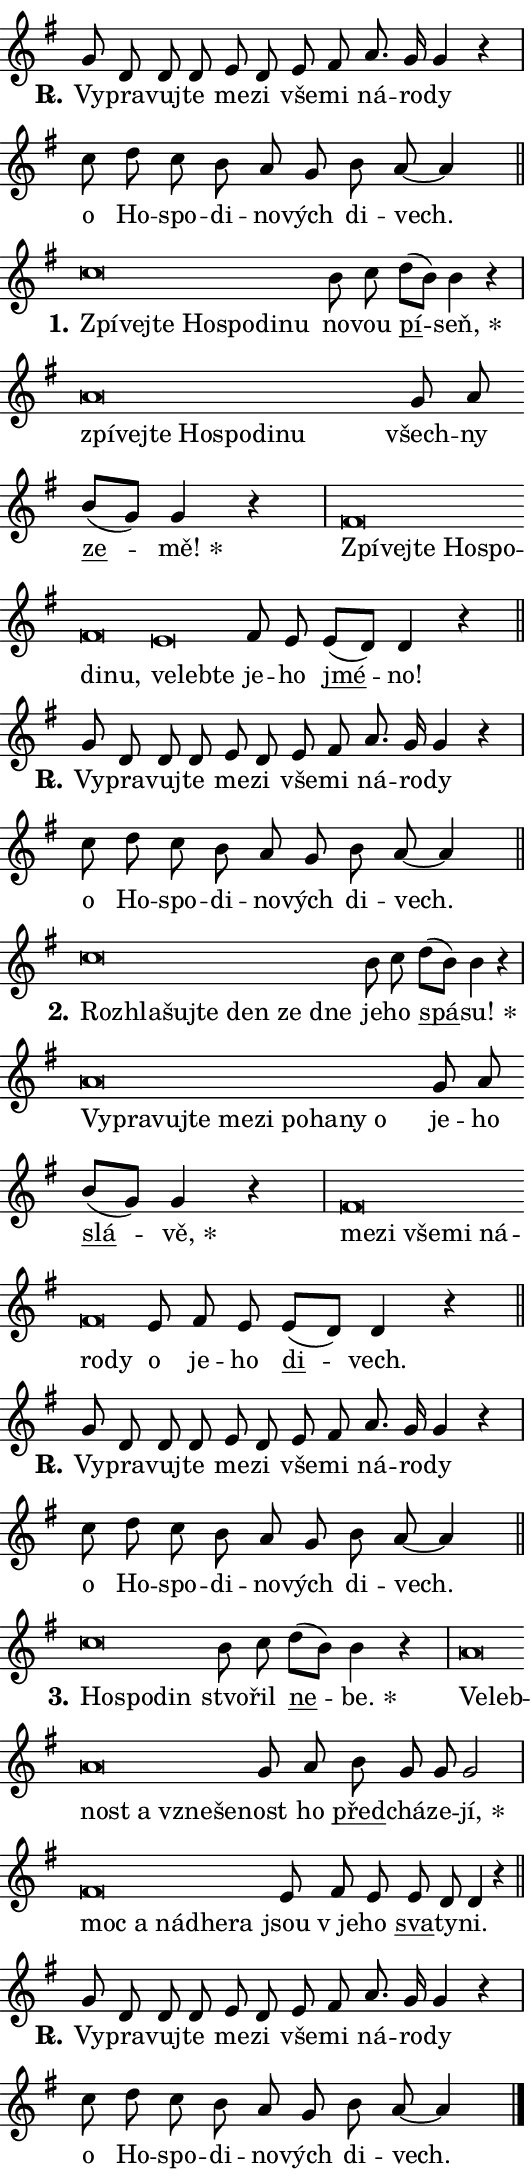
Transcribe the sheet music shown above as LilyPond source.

\version "2.24.0"
\header { tagline = "" }
\paper {
  indent = 0\cm
  top-margin = 0\cm
  right-margin = 0.13\cm % to fit lyric hyphens
  bottom-margin = 0\cm
  left-margin = 0\cm
  paper-width = 9\cm
  page-breaking = #ly:one-page-breaking
  system-system-spacing.basic-distance = #11
  score-system-spacing.basic-distance = #11
  ragged-last = ##f
}


%% Author: Thomas Morley
%% https://lists.gnu.org/archive/html/lilypond-user/2020-05/msg00002.html
#(define (line-position grob)
"Returns position of @var[grob} in current system:
   @code{'start}, if at first time-step
   @code{'end}, if at last time-step
   @code{'middle} otherwise
"
  (let* ((col (ly:item-get-column grob))
         (ln (ly:grob-object col 'left-neighbor))
         (rn (ly:grob-object col 'right-neighbor))
         (col-to-check-left (if (ly:grob? ln) ln col))
         (col-to-check-right (if (ly:grob? rn) rn col))
         (break-dir-left
           (and
             (ly:grob-property col-to-check-left 'non-musical #f)
             (ly:item-break-dir col-to-check-left)))
         (break-dir-right
           (and
             (ly:grob-property col-to-check-right 'non-musical #f)
             (ly:item-break-dir col-to-check-right))))
        (cond ((eqv? 1 break-dir-left) 'start)
              ((eqv? -1 break-dir-right) 'end)
              (else 'middle))))

#(define (tranparent-at-line-position vctor)
  (lambda (grob)
  "Relying on @code{line-position} select the relevant enry from @var{vctor}.
Used to determine transparency,"
    (case (line-position grob)
      ((end) (not (vector-ref vctor 0)))
      ((middle) (not (vector-ref vctor 1)))
      ((start) (not (vector-ref vctor 2))))))

noteHeadBreakVisibility =
#(define-music-function (break-visibility)(vector?)
"Makes @code{NoteHead}s transparent relying on @var{break-visibility}"
#{
  \override NoteHead.transparent =
    #(tranparent-at-line-position break-visibility)
#})

#(define delete-ledgers-for-transparent-note-heads
  (lambda (grob)
    "Reads whether a @code{NoteHead} is transparent.
If so this @code{NoteHead} is removed from @code{'note-heads} from
@var{grob}, which is supposed to be @code{LedgerLineSpanner}.
As a result ledgers are not printed for this @code{NoteHead}"
    (let* ((nhds-array (ly:grob-object grob 'note-heads))
           (nhds-list
             (if (ly:grob-array? nhds-array)
                 (ly:grob-array->list nhds-array)
                 '()))
           ;; Relies on the transparent-property being done before
           ;; Staff.LedgerLineSpanner.after-line-breaking is executed.
           ;; This is fragile ...
           (to-keep
             (remove
               (lambda (nhd)
                 (ly:grob-property nhd 'transparent #f))
               nhds-list)))
      ;; TODO find a better method to iterate over grob-arrays, similiar
      ;; to filter/remove etc for lists
      ;; For now rebuilt from scratch
      (set! (ly:grob-object grob 'note-heads)  '())
      (for-each
        (lambda (nhd)
          (ly:pointer-group-interface::add-grob grob 'note-heads nhd))
        to-keep))))

squashNotes = {
  \override NoteHead.X-extent = #'(-0.2 . 0.2)
  \override NoteHead.Y-extent = #'(-0.75 . 0)
  \override NoteHead.stencil =
    #(lambda (grob)
       (let ((pos (ly:grob-property grob 'staff-position)))
         (begin
           (if (< pos -7) (display "ERROR: Lower brevis then expected\n") (display ""))
           (if (<= pos -6) ly:text-interface::print ly:note-head::print))))
}
unSquashNotes = {
  \revert NoteHead.X-extent
  \revert NoteHead.Y-extent
  \revert NoteHead.stencil
}

hideNotes = \noteHeadBreakVisibility #begin-of-line-visible
unHideNotes = \noteHeadBreakVisibility #all-visible

% work-around for resetting accidentals
% https://lilypond.org/doc/v2.23/Documentation/notation/displaying-rhythms#unmetered-music
cadenzaMeasure = {
  \cadenzaOff
  \partial 1024 s1024
  \cadenzaOn
}

#(define-markup-command (accent layout props text) (markup?)
  "Underline accented syllable"
  (interpret-markup layout props
    #{\markup \override #'(offset . 4.3) \underline { #text }#}))

responsum = \markup \concat {
  "R" \hspace #-1.05 \path #0.1 #'((moveto 0 0.07) (lineto 0.9 0.8)) \hspace #0.05 "."
}

spaceSize = #0.6828661417322834 % exact space size for TeX Gyre Schola

\layout {
  \context {
    \Staff
    \remove "Time_signature_engraver"
    \override LedgerLineSpanner.after-line-breaking = #delete-ledgers-for-transparent-note-heads
  }
  \context {
    \Lyrics {
      \override LyricSpace.minimum-distance = \spaceSize
      \override LyricText.font-name = #"TeX Gyre Schola"
      \override LyricText.font-size = 1
      \override StanzaNumber.font-name = #"TeX Gyre Schola Bold"
      \override StanzaNumber.font-size = 1
    }
  }
  \context {
    \Score 
    \override NoteHead.text =
      #(lambda (grob) 
        (let ((pos (ly:grob-property grob 'staff-position)))
          #{\markup {
            \combine
              \halign #-0.55 \raise #(if (= pos -6) 0 0.5) \override #'(thickness . 2) \draw-line #'(3.2 . 0)
              \musicglyph "noteheads.sM1"
          }#}))
  }
}

% magnetic-lyrics.ily
%
%   written by
%     Jean Abou Samra <jean@abou-samra.fr>
%     Werner Lemberg <wl@gnu.org>
%
%   adapted by
%     Jiri Hon <jiri.hon@gmail.com>
%
% Version 2022-Apr-15

% https://www.mail-archive.com/lilypond-user@gnu.org/msg149350.html

#(define (Left_hyphen_pointer_engraver context)
   "Collect syllable-hyphen-syllable occurrences in lyrics and store
them in properties.  This engraver only looks to the left.  For
example, if the lyrics input is @code{foo -- bar}, it does the
following.

@itemize @bullet
@item
Set the @code{text} property of the @code{LyricHyphen} grob between
@q{foo} and @q{bar} to @code{foo}.

@item
Set the @code{left-hyphen} property of the @code{LyricText} grob with
text @q{foo} to the @code{LyricHyphen} grob between @q{foo} and
@q{bar}.
@end itemize

Use this auxiliary engraver in combination with the
@code{lyric-@/text::@/apply-@/magnetic-@/offset!} hook."
   (let ((hyphen #f)
         (text #f))
     (make-engraver
      (acknowledgers
       ((lyric-syllable-interface engraver grob source-engraver)
        (set! text grob)))
      (end-acknowledgers
       ((lyric-hyphen-interface engraver grob source-engraver)
        ;(when (not (grob::has-interface grob 'lyric-space-interface))
          (set! hyphen grob)));)
      ((stop-translation-timestep engraver)
       (when (and text hyphen)
         (ly:grob-set-object! text 'left-hyphen hyphen))
       (set! text #f)
       (set! hyphen #f)))))

#(define (lyric-text::apply-magnetic-offset! grob)
   "If the space between two syllables is less than the value in
property @code{LyricText@/.details@/.squash-threshold}, move the right
syllable to the left so that it gets concatenated with the left
syllable.

Use this function as a hook for
@code{LyricText@/.after-@/line-@/breaking} if the
@code{Left_@/hyphen_@/pointer_@/engraver} is active."
   (let ((hyphen (ly:grob-object grob 'left-hyphen #f)))
     (when hyphen
       (let ((left-text (ly:spanner-bound hyphen LEFT)))
         (when (grob::has-interface left-text 'lyric-syllable-interface)
           (let* ((common (ly:grob-common-refpoint grob left-text X))
                  (this-x-ext (ly:grob-extent grob common X))
                  (left-x-ext
                   (begin
                     ;; Trigger magnetism for left-text.
                     (ly:grob-property left-text 'after-line-breaking)
                     (ly:grob-extent left-text common X)))
                  ;; `delta` is the gap width between two syllables.
                  (delta (- (interval-start this-x-ext)
                            (interval-end left-x-ext)))
                  (details (ly:grob-property grob 'details))
                  (threshold (assoc-get 'squash-threshold details 0.2)))
             (when (< delta threshold)
               (let* (;; We have to manipulate the input text so that
                      ;; ligatures crossing syllable boundaries are not
                      ;; disabled.  For languages based on the Latin
                      ;; script this is essentially a beautification.
                      ;; However, for non-Western scripts it can be a
                      ;; necessity.
                      (lt (ly:grob-property left-text 'text))
                      (rt (ly:grob-property grob 'text))
                      (is-space (grob::has-interface hyphen 'lyric-space-interface))
                      (space (if is-space " " ""))
                      (extra-delta (if is-space spaceSize 0))
                      ;; Append new syllable.
                      (ltrt-space (if (and (string? lt) (string? rt))
                                (string-append lt space rt)
                                (make-concat-markup (list lt space rt))))
                      ;; Right-align `ltrt` to the right side.
                      (ltrt-space-markup (grob-interpret-markup
                               grob
                               (make-translate-markup
                                (cons (interval-length this-x-ext) 0)
                                (make-right-align-markup ltrt-space)))))
                 (begin
                   ;; Don't print `left-text`.
                   (ly:grob-set-property! left-text 'stencil #f)
                   ;; Set text and stencil (which holds all collected
                   ;; syllables so far) and shift it to the left.
                   (ly:grob-set-property! grob 'text ltrt-space)
                   (ly:grob-set-property! grob 'stencil ltrt-space-markup)
                   (ly:grob-translate-axis! grob (- (- delta extra-delta)) X))))))))))


#(define (lyric-hyphen::displace-bounds-first grob)
   ;; Make very sure this callback isn't triggered too early.
   (let ((left (ly:spanner-bound grob LEFT))
         (right (ly:spanner-bound grob RIGHT)))
     (ly:grob-property left 'after-line-breaking)
     (ly:grob-property right 'after-line-breaking)
     (ly:lyric-hyphen::print grob)))

squashThreshold = #0.4

\layout {
  \context {
    \Lyrics
    \consists #Left_hyphen_pointer_engraver
    \override LyricText.after-line-breaking =
      #lyric-text::apply-magnetic-offset!
    \override LyricHyphen.stencil = #lyric-hyphen::displace-bounds-first
    \override LyricText.details.squash-threshold = \squashThreshold
    \override LyricHyphen.minimum-distance = 0
    \override LyricHyphen.minimum-length = \squashThreshold
  }
}

squashText = \override LyricText.details.squash-threshold = 9999
unSquashText = \override LyricText.details.squash-threshold = \squashThreshold

leftText = \override LyricText.self-alignment-X = #LEFT
unLeftText = \revert LyricText.self-alignment-X

starOffset = #(lambda (grob) 
                (let ((x_offset (ly:self-alignment-interface::aligned-on-x-parent grob)))
                  (if (= x_offset 0) 0 (+ x_offset 1.2))))

star = #(define-music-function (syllable)(string?)
"Append star separator at the end of a syllable"
#{
  \once \override LyricText.X-offset = #starOffset
  \lyricmode { \markup {
    #syllable
    \override #'((font-name . "TeX Gyre Schola Bold")) \hspace #0.2 \lower #0.65 \larger "*"
  } }
#})

starAccent = #(define-music-function (syllable)(string?)
"Append star separator at the end of a syllable and make accent"
#{
  \once \override LyricText.X-offset = #starOffset
  \lyricmode { \markup {
    \accent #syllable
    \override #'((font-name . "TeX Gyre Schola Bold")) \hspace #0.2 \lower #0.65 \larger "*"
  } }
#})

breath = #(define-music-function (syllable)(string?)
"Append breathing indicator at the end of a syllable"
#{
  \lyricmode { \markup { #syllable "+" } }
#})

optionalBreath = #(define-music-function (syllable)(string?)
"Append optional breathing indicator at the end of a syllable"
#{
  \lyricmode { \markup { #syllable "(+)" } }
#})


\score {
    <<
        \new Voice = "melody" { \cadenzaOn \key g \major \relative { g'8 d d d e d e fis \bar "" a8. g16 g4 r \cadenzaMeasure \bar "|" c8 d c b \bar "" a g b a~ a4 \cadenzaMeasure \bar "||" \break } }
        \new Lyrics \lyricsto "melody" { \lyricmode { \set stanza = \responsum
Vy -- pra -- vuj -- te me -- zi vše -- mi ná -- ro -- dy o Ho -- spo -- di -- no -- vých di -- vech. } }
    >>
    \layout {}
}

\score {
    <<
        \new Voice = "melody" { \cadenzaOn \key g \major \relative { \squashNotes c''\breve*1/16 \hideNotes \breve*1/16 \bar "" \breve*1/16 \bar "" \breve*1/16 \bar "" \breve*1/16 \bar "" \breve*1/16 \breve*1/16 \bar "" \unHideNotes \unSquashNotes b8 c \bar "" d[( b)] b4 r \cadenzaMeasure \bar "|" \squashNotes a\breve*1/16 \hideNotes \breve*1/16 \bar "" \breve*1/16 \bar "" \breve*1/16 \bar "" \breve*1/16 \bar "" \breve*1/16 \breve*1/16 \bar "" \unHideNotes \unSquashNotes g8 a \bar "" b[( g)] g4 r \cadenzaMeasure \bar "|" \squashNotes fis\breve*1/16 \hideNotes \breve*1/16 \bar "" \breve*1/16 \bar "" \breve*1/16 \bar "" \breve*1/16 \bar "" \breve*1/16 \breve*1/16 \bar "" \unHideNotes \unSquashNotes \squashNotes e\breve*1/16 \hideNotes \breve*1/16 \breve*1/16 \bar "" \unHideNotes \unSquashNotes fis8 e \bar "" e[( d)] d4 r \cadenzaMeasure \bar "||" \break } }
        \new Lyrics \lyricsto "melody" { \lyricmode { \set stanza = "1."
\leftText Zpí -- \squashText vej -- te Ho -- spo -- di -- nu \unLeftText \unSquashText no -- vou \markup \accent pí -- \star seň, \leftText zpí -- \squashText vej -- te Ho -- spo -- di -- nu \unLeftText \unSquashText všech -- ny \markup \accent ze -- \star mě! \leftText Zpí -- \squashText vej -- te Ho -- spo -- di -- nu, \unSquashText ve -- \squashText leb -- te \unLeftText \unSquashText je -- ho \markup \accent jmé -- no! } }
    >>
    \layout {}
}

\score {
    <<
        \new Voice = "melody" { \cadenzaOn \key g \major \relative { g'8 d d d e d e fis \bar "" a8. g16 g4 r \cadenzaMeasure \bar "|" c8 d c b \bar "" a g b a~ a4 \cadenzaMeasure \bar "||" \break } }
        \new Lyrics \lyricsto "melody" { \lyricmode { \set stanza = \responsum
Vy -- pra -- vuj -- te me -- zi vše -- mi ná -- ro -- dy o Ho -- spo -- di -- no -- vých di -- vech. } }
    >>
    \layout {}
}

\score {
    <<
        \new Voice = "melody" { \cadenzaOn \key g \major \relative { \squashNotes c''\breve*1/16 \hideNotes \breve*1/16 \bar "" \breve*1/16 \bar "" \breve*1/16 \bar "" \breve*1/16 \bar "" \breve*1/16 \breve*1/16 \bar "" \unHideNotes \unSquashNotes b8 c \bar "" d[( b)] b4 r \cadenzaMeasure \bar "|" \squashNotes a\breve*1/16 \hideNotes \breve*1/16 \bar "" \breve*1/16 \bar "" \breve*1/16 \bar "" \breve*1/16 \bar "" \breve*1/16 \bar "" \breve*1/16 \bar "" \breve*1/16 \bar "" \breve*1/16 \breve*1/16 \bar "" \unHideNotes \unSquashNotes g8 a \bar "" b[( g)] g4 r \cadenzaMeasure \bar "|" \squashNotes fis\breve*1/16 \hideNotes \breve*1/16 \bar "" \breve*1/16 \bar "" \breve*1/16 \bar "" \breve*1/16 \bar "" \breve*1/16 \breve*1/16 \bar "" \unHideNotes \unSquashNotes e8 fis e \bar "" e[( d)] d4 r \cadenzaMeasure \bar "||" \break } }
        \new Lyrics \lyricsto "melody" { \lyricmode { \set stanza = "2."
\leftText Roz -- \squashText hla -- šuj -- te den ze dne \unLeftText \unSquashText je -- ho \markup \accent spá -- \star su! \leftText Vy -- \squashText pra -- vuj -- te me -- zi po -- ha -- ny o \unLeftText \unSquashText je -- ho \markup \accent slá -- \star vě, \leftText me -- \squashText zi vše -- mi ná -- ro -- dy \unLeftText \unSquashText o je -- ho \markup \accent di -- vech. } }
    >>
    \layout {}
}

\score {
    <<
        \new Voice = "melody" { \cadenzaOn \key g \major \relative { g'8 d d d e d e fis \bar "" a8. g16 g4 r \cadenzaMeasure \bar "|" c8 d c b \bar "" a g b a~ a4 \cadenzaMeasure \bar "||" \break } }
        \new Lyrics \lyricsto "melody" { \lyricmode { \set stanza = \responsum
Vy -- pra -- vuj -- te me -- zi vše -- mi ná -- ro -- dy o Ho -- spo -- di -- no -- vých di -- vech. } }
    >>
    \layout {}
}

\score {
    <<
        \new Voice = "melody" { \cadenzaOn \key g \major \relative { \squashNotes c''\breve*1/16 \hideNotes \breve*1/16 \breve*1/16 \bar "" \unHideNotes \unSquashNotes b8 c \bar "" d[( b)] b4 r \cadenzaMeasure \bar "|" \squashNotes a\breve*1/16 \hideNotes \breve*1/16 \bar "" \breve*1/16 \bar "" \breve*1/16 \bar "" \breve*1/16 \breve*1/16 \bar "" \unHideNotes \unSquashNotes g8 a \bar "" b g g g2 \cadenzaMeasure \bar "|" \squashNotes fis\breve*1/16 \hideNotes \breve*1/16 \bar "" \breve*1/16 \bar "" \breve*1/16 \breve*1/16 \bar "" \unHideNotes \unSquashNotes e8 fis e \bar "" e d d4 r \cadenzaMeasure \bar "||" \break } }
        \new Lyrics \lyricsto "melody" { \lyricmode { \set stanza = "3."
\leftText Ho -- \squashText spo -- din \unLeftText \unSquashText stvo -- řil \markup \accent ne -- \star be. \leftText Ve -- \squashText leb -- nost a vzne -- še -- \unLeftText \unSquashText nost ho \markup \accent před -- chá -- ze -- \star jí, \leftText moc \squashText a nád -- he -- ra \unLeftText \unSquashText jsou "v je" -- ho \markup \accent sva -- ty -- ni. } }
    >>
    \layout {}
}

\score {
    <<
        \new Voice = "melody" { \cadenzaOn \key g \major \relative { g'8 d d d e d e fis \bar "" a8. g16 g4 r \cadenzaMeasure \bar "|" c8 d c b \bar "" a g b a~ a4 \cadenzaMeasure \bar "||" \break } \bar "|." }
        \new Lyrics \lyricsto "melody" { \lyricmode { \set stanza = \responsum
Vy -- pra -- vuj -- te me -- zi vše -- mi ná -- ro -- dy o Ho -- spo -- di -- no -- vých di -- vech. } }
    >>
    \layout {}
}
